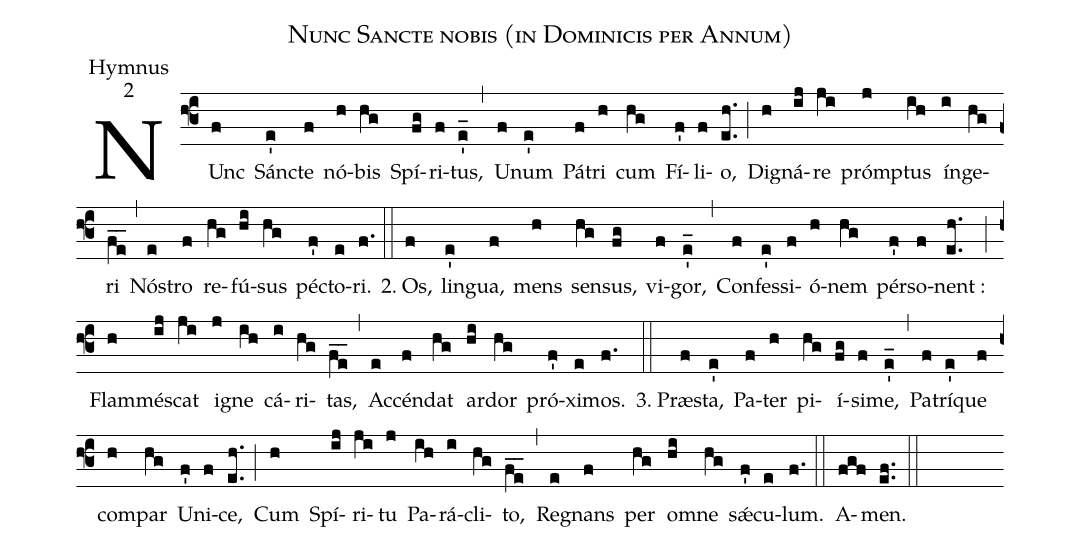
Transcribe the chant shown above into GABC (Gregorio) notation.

name:Nunc Sancte nobis (in Dominicis per Annum);
office-part:Hymnus;
mode:2;
%%
(f3) NUnc(f) Sánc(e')te(f) nó(h)bis(hg) Spí(fg)ri(f)tus,(e'_) (,)
U(f)num(e') Pá(f)tri(h) cum(hg) Fí(f')li(f)o,(eh..) (;)
Di(h)gná(ij)re(ji) prómp(j)tus(ih) ín(i)ge(hg)ri(fe__) (,)
Nós(e)tro(f) re(hg)fú(hi)sus(hg) péc(f')to(e)ri.(f.) (::)

2.~Os,(f) lin(e')gua,(f) mens(h) sen(hg)sus,(fg) vi(f)gor,(e'_) (,)
Con(f)fes(e')si(f)ó(h)nem(hg) pér(f')so(f)nent~:(eh..) (;)
Flam(h)més(ij)cat(ji) i(j)gne(ih) cá(i)ri(hg)tas,(fe__) (,)
Ac(e)cén(f)dat(hg) ar(hi)dor(hg) pró(f')xi(e)mos.(f.) (::)

3.~Præ(f)sta,(e') Pa(f)ter(h) pi(hg)í(fg)si(f)me,(e'_) (,)
Pa(f)trí(e')que(f) com(h)par(hg) U(f')ni(f)ce,(eh..) (;)
Cum(h) Spí(ij)ri(ji)tu(j) Pa(ih)rá(i)cli(hg)to,(fe__) (,)
Re(e)gnans(f) per(hg) om(hi)ne(hg) sǽ(f')cu(e)lum.(f.) (::)

A(fgf)men.(ef..) (::)
